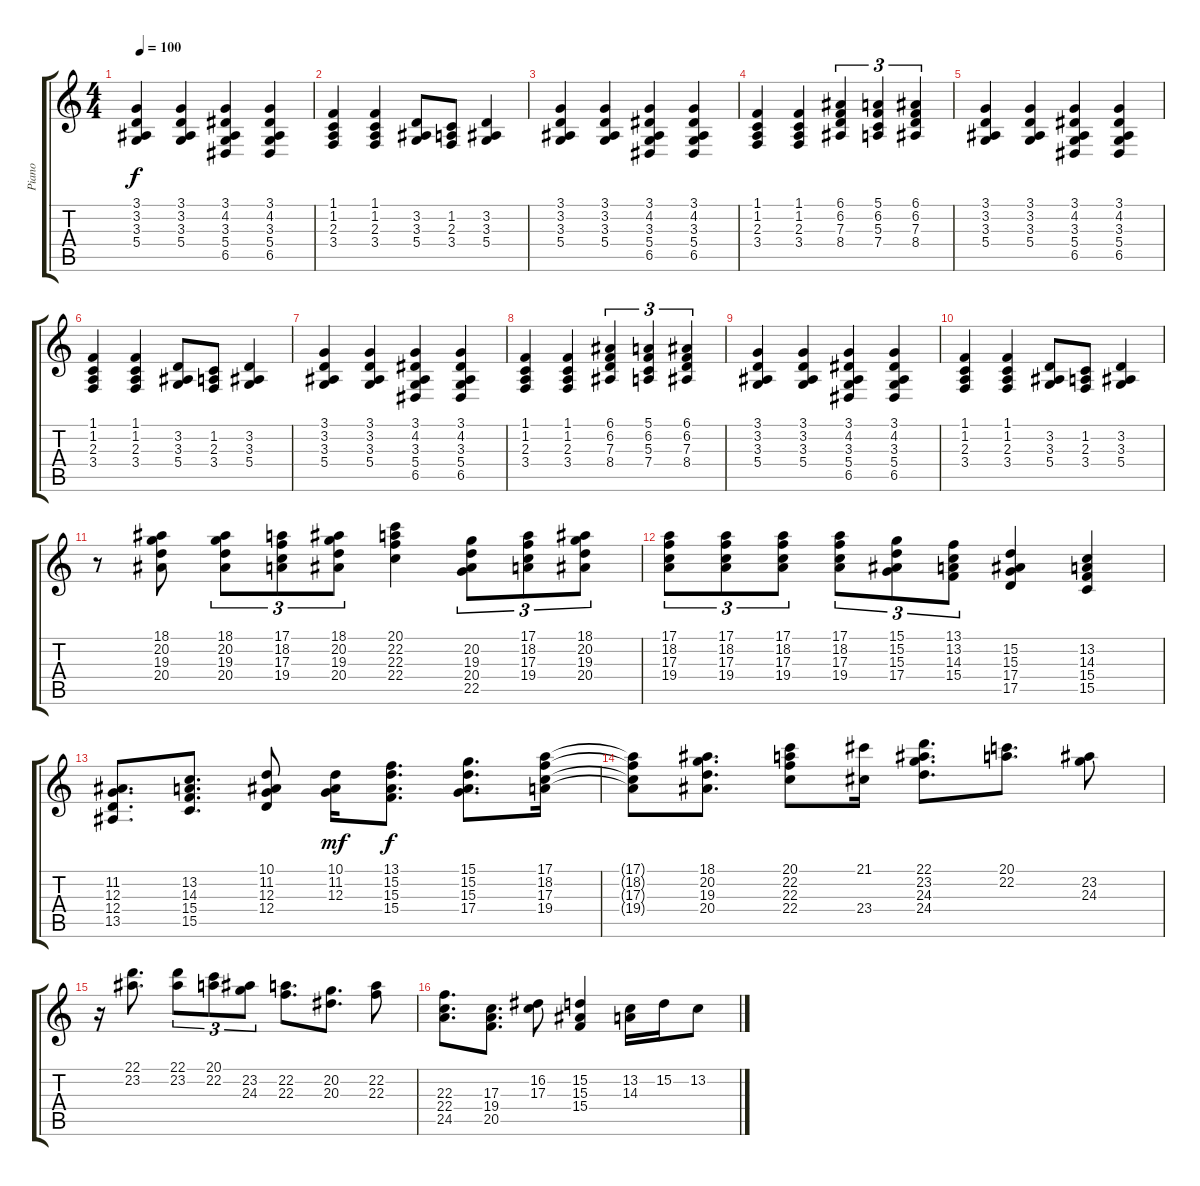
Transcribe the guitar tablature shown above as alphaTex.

\track ("Piano" "Piano") {instrument acousticgrandpiano}
\staff {score tabs}
\tuning (E4 B3 G3 D3 A2 E2) {hide}
\ts (4 4)
\tempo 100
\clef g2
\ks c
(3.1 3.2 3.3 5.4).4{dy f} (3.1 3.2 3.3 5.4).4 (3.1 4.2 3.3 5.4 6.5).4 (3.1 4.2 3.3 5.4 6.5).4 |
(1.1 1.2 2.3 3.4).4 (1.1 1.2 2.3 3.4).4 (3.2 3.3 5.4).8 (1.2 2.3 3.4).8 (3.2 3.3 5.4).4 |
(3.1 3.2 3.3 5.4).4 (3.1 3.2 3.3 5.4).4 (3.1 4.2 3.3 5.4 6.5).4 (3.1 4.2 3.3 5.4 6.5).4 |
(1.1 1.2 2.3 3.4).4 (1.1 1.2 2.3 3.4).4 (6.1 6.2 7.3 8.4).4{tu (3 2)} (5.1 6.2 5.3 7.4).4{tu (3 2)} (6.1 6.2 7.3 8.4).4{tu (3 2)} |
(3.1 3.2 3.3 5.4).4 (3.1 3.2 3.3 5.4).4 (3.1 4.2 3.3 5.4 6.5).4 (3.1 4.2 3.3 5.4 6.5).4 |
(1.1 1.2 2.3 3.4).4 (1.1 1.2 2.3 3.4).4 (3.2 3.3 5.4).8 (1.2 2.3 3.4).8 (3.2 3.3 5.4).4 |
(3.1 3.2 3.3 5.4).4 (3.1 3.2 3.3 5.4).4 (3.1 4.2 3.3 5.4 6.5).4 (3.1 4.2 3.3 5.4 6.5).4 |
(1.1 1.2 2.3 3.4).4 (1.1 1.2 2.3 3.4).4 (6.1 6.2 7.3 8.4).4{tu (3 2)} (5.1 6.2 5.3 7.4).4{tu (3 2)} (6.1 6.2 7.3 8.4).4{tu (3 2)} |
(3.1 3.2 3.3 5.4).4 (3.1 3.2 3.3 5.4).4 (3.1 4.2 3.3 5.4 6.5).4 (3.1 4.2 3.3 5.4 6.5).4 |
(1.1 1.2 2.3 3.4).4 (1.1 1.2 2.3 3.4).4 (3.2 3.3 5.4).8 (1.2 2.3 3.4).8 (3.2 3.3 5.4).4 |
r.8 (18.1 20.2 19.3 20.4).8{volume 13} (18.1 20.2 19.3 20.4).8{tu (3 2)} (17.1 18.2 17.3 19.4).8{tu (3 2)} (18.1 20.2 19.3 20.4).8{tu (3 2)} (20.1 22.2 22.3 22.4).4 (20.2 19.3 20.4 22.5).8{tu (3 2)} (17.1 18.2 17.3 19.4).8{tu (3 2)} (18.1 20.2 19.3 20.4).8{tu (3 2)} |
(17.1 18.2 17.3 19.4).8{tu (3 2)} (17.1 18.2 17.3 19.4).8{tu (3 2)} (17.1 18.2 17.3 19.4).8{tu (3 2)} (17.1 18.2 17.3 19.4).8{tu (3 2)} (15.1 15.2 15.3 17.4).8{tu (3 2)} (13.1 13.2 14.3 15.4).8{tu (3 2)} (15.2 15.3 17.4 17.5).4 (13.2 14.3 15.4 15.5).4 |
(11.2 12.3 12.4 13.5).8{d} (13.2 14.3 15.4 15.5).8{d} (10.1 11.2 12.3 12.4).8 (10.1 11.2 12.3).16{dy mf} (13.1 15.2 15.3 15.4).8{d dy f} (15.1 15.2 15.3 17.4).8{d} (17.1 18.2 17.3 19.4).16 |
(17.1{t} 18.2{t} 17.3{t} 19.4{t}).8 (18.1 20.2 19.3 20.4).8{d} (20.1 22.2 22.3 22.4).8 (21.1 23.4).16 (22.1 23.2 24.3 24.4).8{d} (20.1 22.2).8{d} (23.2 24.3).8 |
r.16 (22.1 23.2).8{d} (22.1 23.2).8{tu (3 2)} (20.1 22.2).8{tu (3 2)} (23.2 24.3).8{tu (3 2)} (22.2 22.3).8{d} (20.2 20.3).8{d} (22.2 22.3).8 |
(22.3 22.4 24.5).8{d} (17.3 19.4 20.5).8{d} (16.2 17.3).8 (15.2 15.3 15.4).4 (13.2 14.3).16 15.2.16 13.2.8
